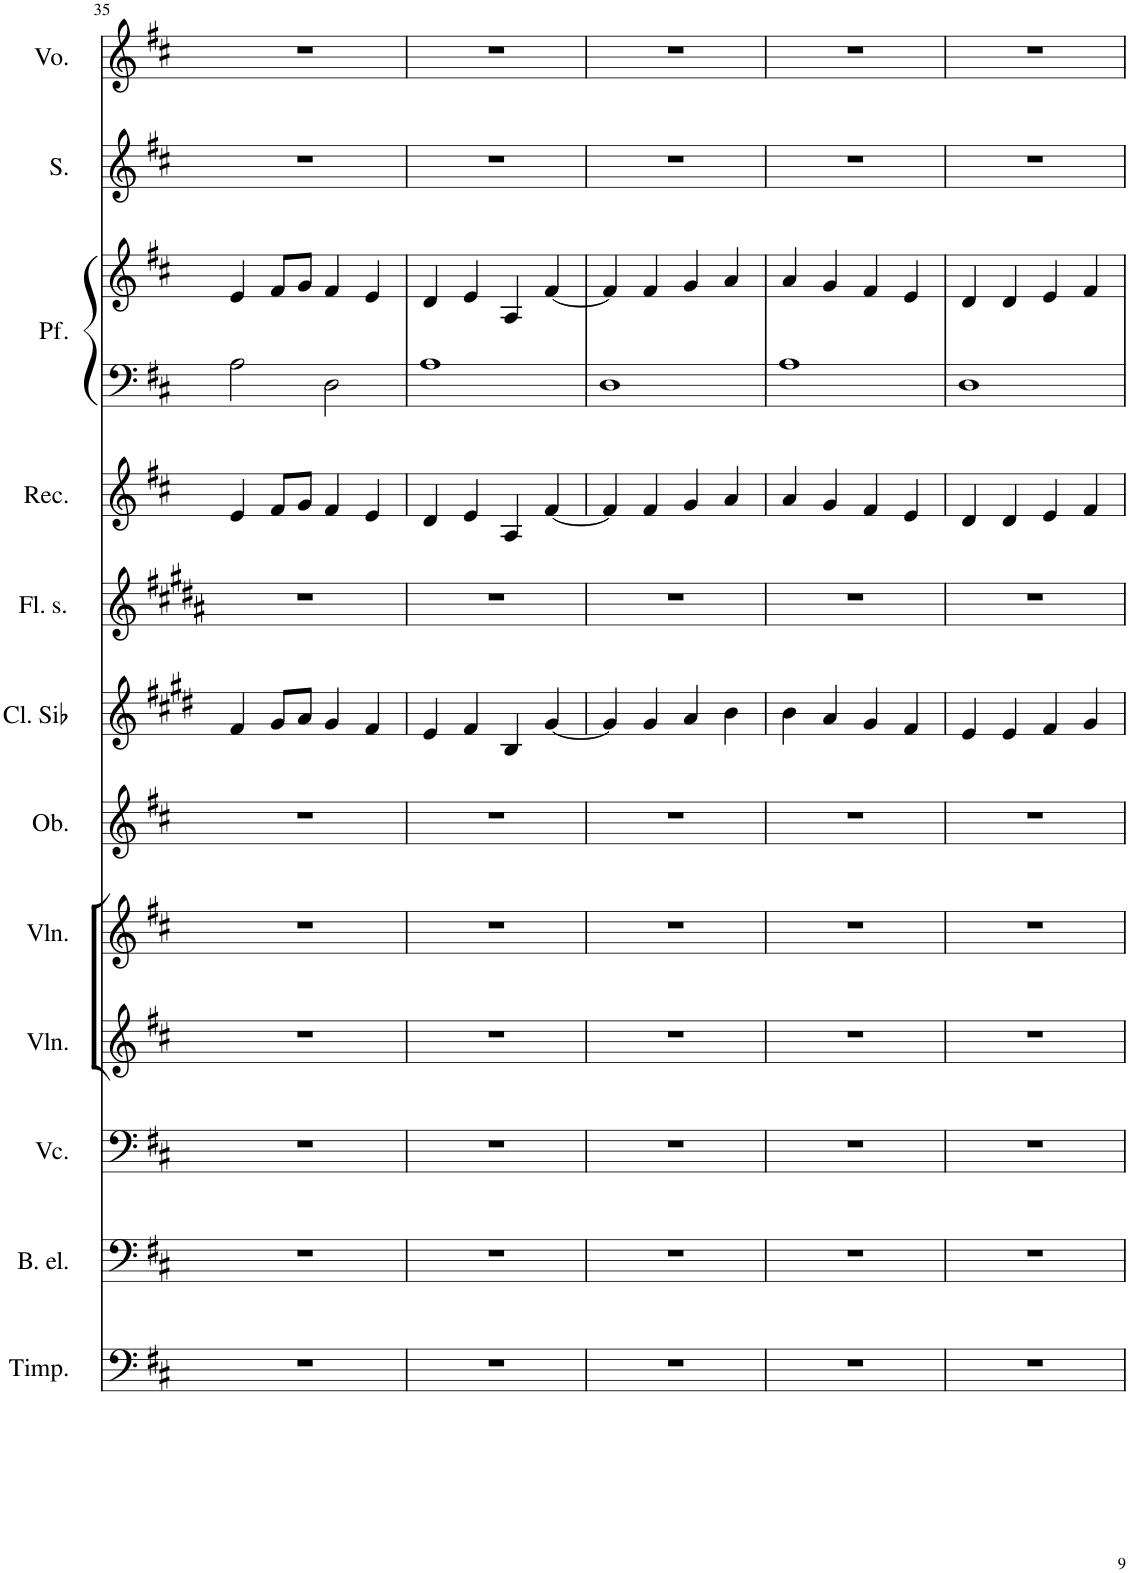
**kern	**kern	**kern	**kern	**kern	**kern	**kern	**kern	**kern	**kern	**kern	**kern	**kern
*part12	*part11	*part10	*part9	*part8	*part7	*part6	*part5	*part4	*part3	*part3	*part2	*part1
*staff13	*staff12	*staff11	*staff10	*staff9	*staff8	*staff7	*staff6	*staff5	*staff4	*staff3	*staff2	*staff1
*I"Timpani	*I"Basso elettrico	*I"Violoncello	*I"Violino	*I"Violino	*I"Oboe	*I"Clarinetto in Sib	*I"Flauto soprano	*I"Flauto dolce	*I"Piano	*	*I"Soprano	*I"Voce
*I'Timp.	*I'B. el.	*I'Vc.	*I'Vln.	*I'Vln.	*I'Ob.	*I'Cl. Sib	*I'Fl. s.	*	*	*	*I'S.	*I'Vo.
!!LO:PB:g=z
*clefF4	*clefF4	*clefF4	*clefG2	*clefG2	*clefG2	*clefG2	*clefG2	*clefG2	*clefF4	*clefG2	*clefG2	*clefG2
*	*Trd7c12	*	*	*	*	*Trd1c2	*Trd-2c-3	*	*	*	*	*
*k[f#c#]	*k[f#c#]	*k[f#c#]	*k[f#c#]	*k[f#c#]	*k[f#c#]	*k[f#c#g#d#]	*k[f#c#g#d#a#]	*k[f#c#]	*k[f#c#]	*k[f#c#]	*k[f#c#]	*k[f#c#]
*M4/4	*M4/4	*M4/4	*M4/4	*M4/4	*M4/4	*M4/4	*M4/4	*M4/4	*M4/4	*M4/4	*M4/4	*M4/4
*met(c)	*met(c)	*met(c)	*met(c)	*met(c)	*met(c)	*met(c)	*met(c)	*met(c)	*met(c)	*met(c)	*met(c)	*met(c)
=35	=35	=35	=35	=35	=35	=35	=35	=35	=35	=35	=35	=35
1r	1r	1r	1r	1r	1r	4f#/	1r	4e/	2A\	4e/	1r	1r
.	.	.	.	.	.	8g#/L	.	8f#/L	.	8f#/L	.	.
.	.	.	.	.	.	8a/J	.	8g/J	.	8g/J	.	.
.	.	.	.	.	.	4g#/	.	4f#/	2D\	4f#/	.	.
.	.	.	.	.	.	4f#/	.	4e/	.	4e/	.	.
=36	=36	=36	=36	=36	=36	=36	=36	=36	=36	=36	=36	=36
1r	1r	1r	1r	1r	1r	4e/	1r	4d/	1A	4d/	1r	1r
.	.	.	.	.	.	4f#/	.	4e/	.	4e/	.	.
.	.	.	.	.	.	4B/	.	4A/	.	4A/	.	.
.	.	.	.	.	.	[4g#/	.	[4f#/	.	[4f#/	.	.
=37	=37	=37	=37	=37	=37	=37	=37	=37	=37	=37	=37	=37
1r	1r	1r	1r	1r	1r	4g#/]	1r	4f#/]	1D	4f#/]	1r	1r
.	.	.	.	.	.	4g#/	.	4f#/	.	4f#/	.	.
.	.	.	.	.	.	4a/	.	4g/	.	4g/	.	.
.	.	.	.	.	.	4b\	.	4a/	.	4a/	.	.
=38	=38	=38	=38	=38	=38	=38	=38	=38	=38	=38	=38	=38
1r	1r	1r	1r	1r	1r	4b\	1r	4a/	1A	4a/	1r	1r
.	.	.	.	.	.	4a/	.	4g/	.	4g/	.	.
.	.	.	.	.	.	4g#/	.	4f#/	.	4f#/	.	.
.	.	.	.	.	.	4f#/	.	4e/	.	4e/	.	.
=39	=39	=39	=39	=39	=39	=39	=39	=39	=39	=39	=39	=39
1r	1r	1r	1r	1r	1r	4e/	1r	4d/	1D	4d/	1r	1r
.	.	.	.	.	.	4e/	.	4d/	.	4d/	.	.
.	.	.	.	.	.	4f#/	.	4e/	.	4e/	.	.
.	.	.	.	.	.	4g#/	.	4f#/	.	4f#/	.	.
=	=	=	=	=	=	=	=	=	=	=	=	=
*-	*-	*-	*-	*-	*-	*-	*-	*-	*-	*-	*-	*-
